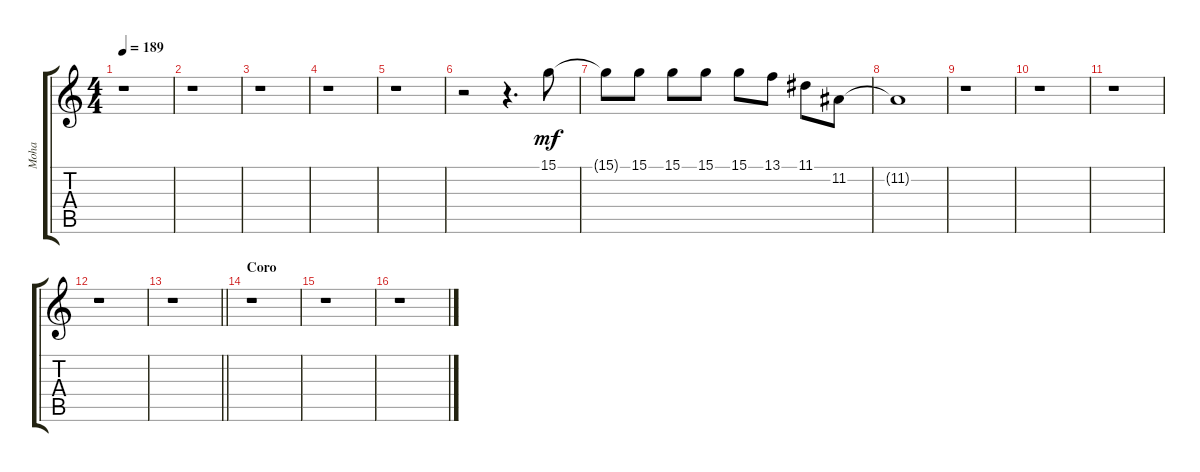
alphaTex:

\track ("Moha" "Moha") {instrument violin}
\staff {score tabs}
\tuning (E4 B3 G3 D3 A2 E2) {hide}
\ts (4 4)
\tempo 189
\clef g2
\ks c
r.1{dy mf} |
r.1 |
r.1 |
r.1 |
r.1 |
r.2 r.4{d} 15.1.8 |
15.1{t}.8 15.1.8 15.1.8 15.1.8 15.1.8 13.1.8 11.1.8 11.2.8 |
11.2{t}.1 |
r.1 |
r.1 |
r.1 |
r.1 |
\barLineRight lightlight
r.1 |
\section ("" "Coro")
r.1 |
r.1 |
r.1
